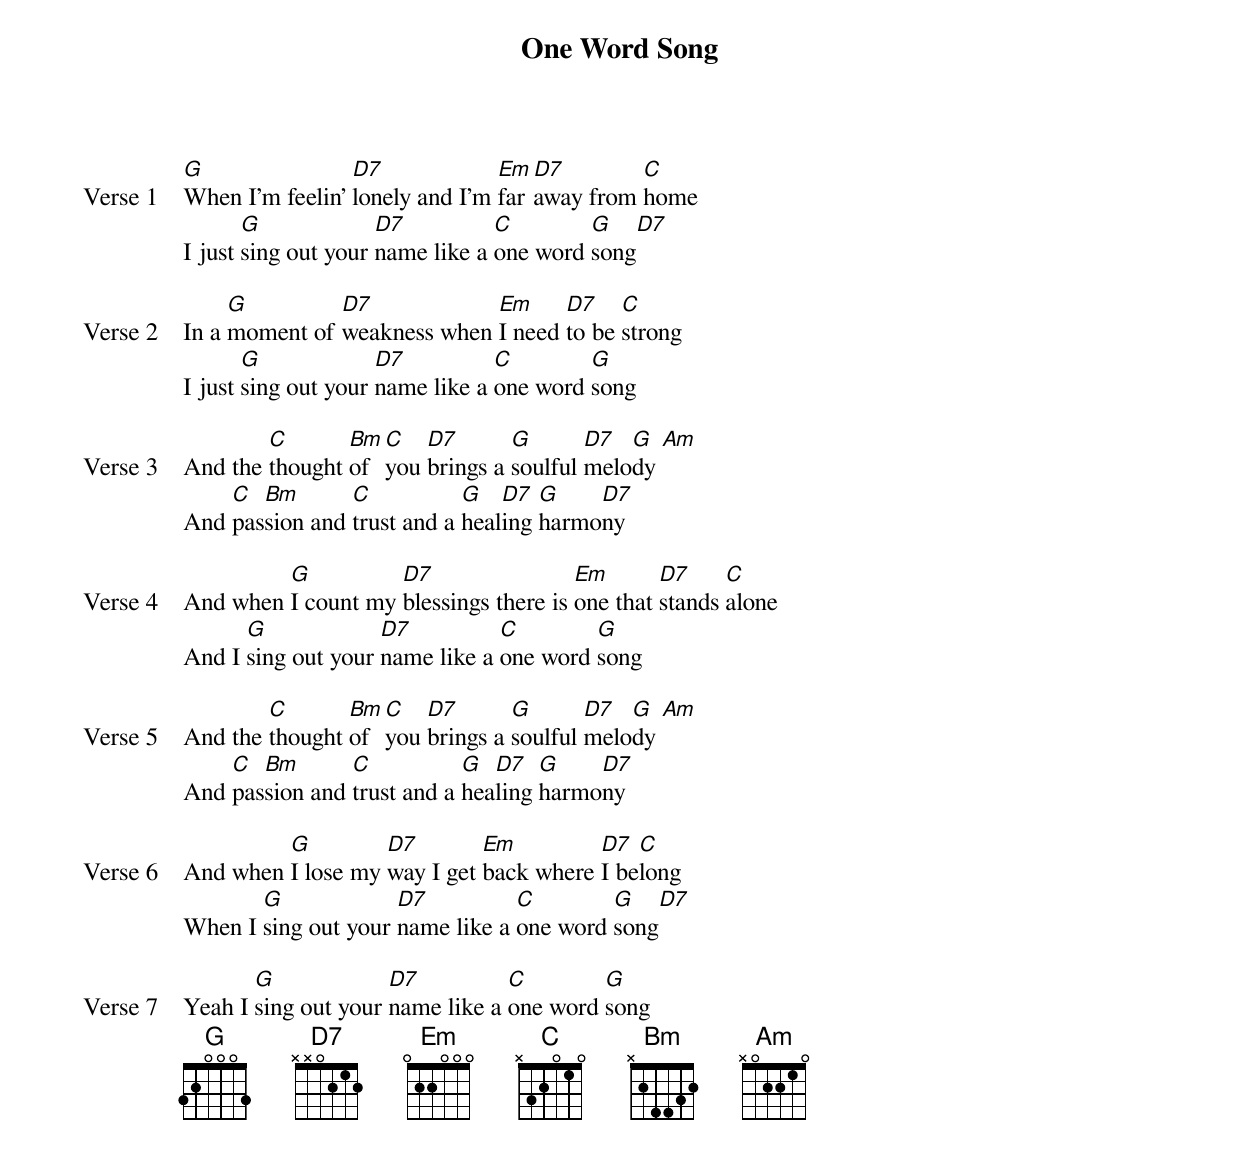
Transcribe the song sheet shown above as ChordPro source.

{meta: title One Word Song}
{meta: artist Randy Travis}
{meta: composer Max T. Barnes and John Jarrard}

{start_of_verse: Verse 1}
[G]When I'm feelin' [D7]lonely and I'm [Em]far [D7]away from [C]home
I just [G]sing out your [D7]name like a [C]one word [G]song[D7]
{end_of_verse}

{start_of_verse: Verse 2}
In a [G]moment of [D7]weakness when [Em]I need [D7]to be [C]strong
I just [G]sing out your [D7]name like a [C]one word [G]song
{end_of_verse}

{start_of_verse: Verse 3}
And the [C]thought [Bm]of [C]you [D7]brings a [G]soulful [D7]melo[G]dy [Am]
And [C]pas[Bm]sion and [C]trust and a [G]heal[D7]ing [G]harmo[D7]ny
{end_of_verse}

{start_of_verse: Verse 4}
And when [G]I count my [D7]blessings there is [Em]one that [D7]stands [C]alone
And I [G]sing out your [D7]name like a [C]one word [G]song
{end_of_verse}

{start_of_verse: Verse 5}
And the [C]thought [Bm]of [C]you [D7]brings a [G]soulful [D7]melo[G]dy [Am]
And [C]pas[Bm]sion and [C]trust and a [G]hea[D7]ling [G]harmo[D7]ny
{end_of_verse}

{start_of_verse: Verse 6}
And when [G]I lose my [D7]way I get [Em]back where [D7]I be[C]long
When I [G]sing out your [D7]name like a [C]one word [G]song[D7]
{end_of_verse}

{start_of_verse: Verse 7}
Yeah I [G]sing out your [D7]name like a [C]one word [G]song
{end_of_verse}
